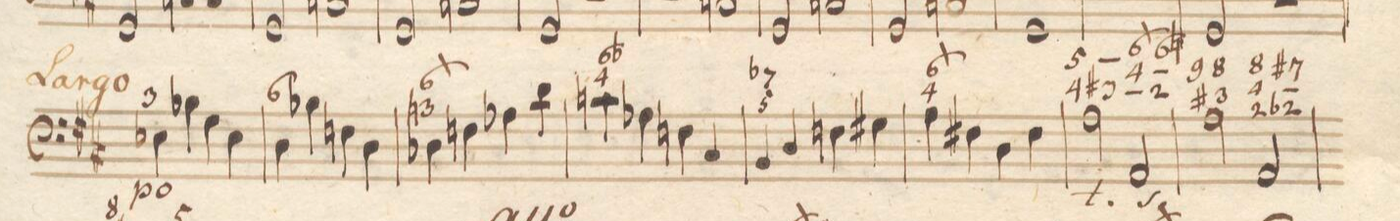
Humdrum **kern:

**kern	**fba	**dynam
*I"Organo	*	*
*clefF4	*	*
*k[f#c#]	*	*
*met(c|)	*	*
*M2/2	*	*
4E-X\	3	p
4B-X\	.	.
4G\	.	.
4E-\	.	.
=94	=94	=94
4D\	6	.
4B-X\	.	.
4Fn\	.	.
4D\	.	.
=95	=95	=95
4D-X\	6\ 3	.
4Fn\	.	.
4A-X\	.	.
4d\	.	.
=96	=96	=96
4cn\	6- 4	.
4A-X\	.	.
4Fn\	.	.
4C#/	.	.
=97	=97	=97
4BB/	7- 5	.
4D\	.	.
4Fn\	.	.
4G#X\	.	.
=98	=98	=98
4A\	6/ 4	.
4F#X\	.	.
4D\	.	.
4F#\	.	.
=99	=99	=99
2A\	5_ 4	.
.	_ x 3_	.
2AA/	6/ 4 _	.
.	6n _ 2	.
=100	=100	=100
2A\	9 #	.
.	8 3	.
2AA/	8 4 2	.
.	7# _ 2-	.
=101	=101	=101
*-	*-	*-
